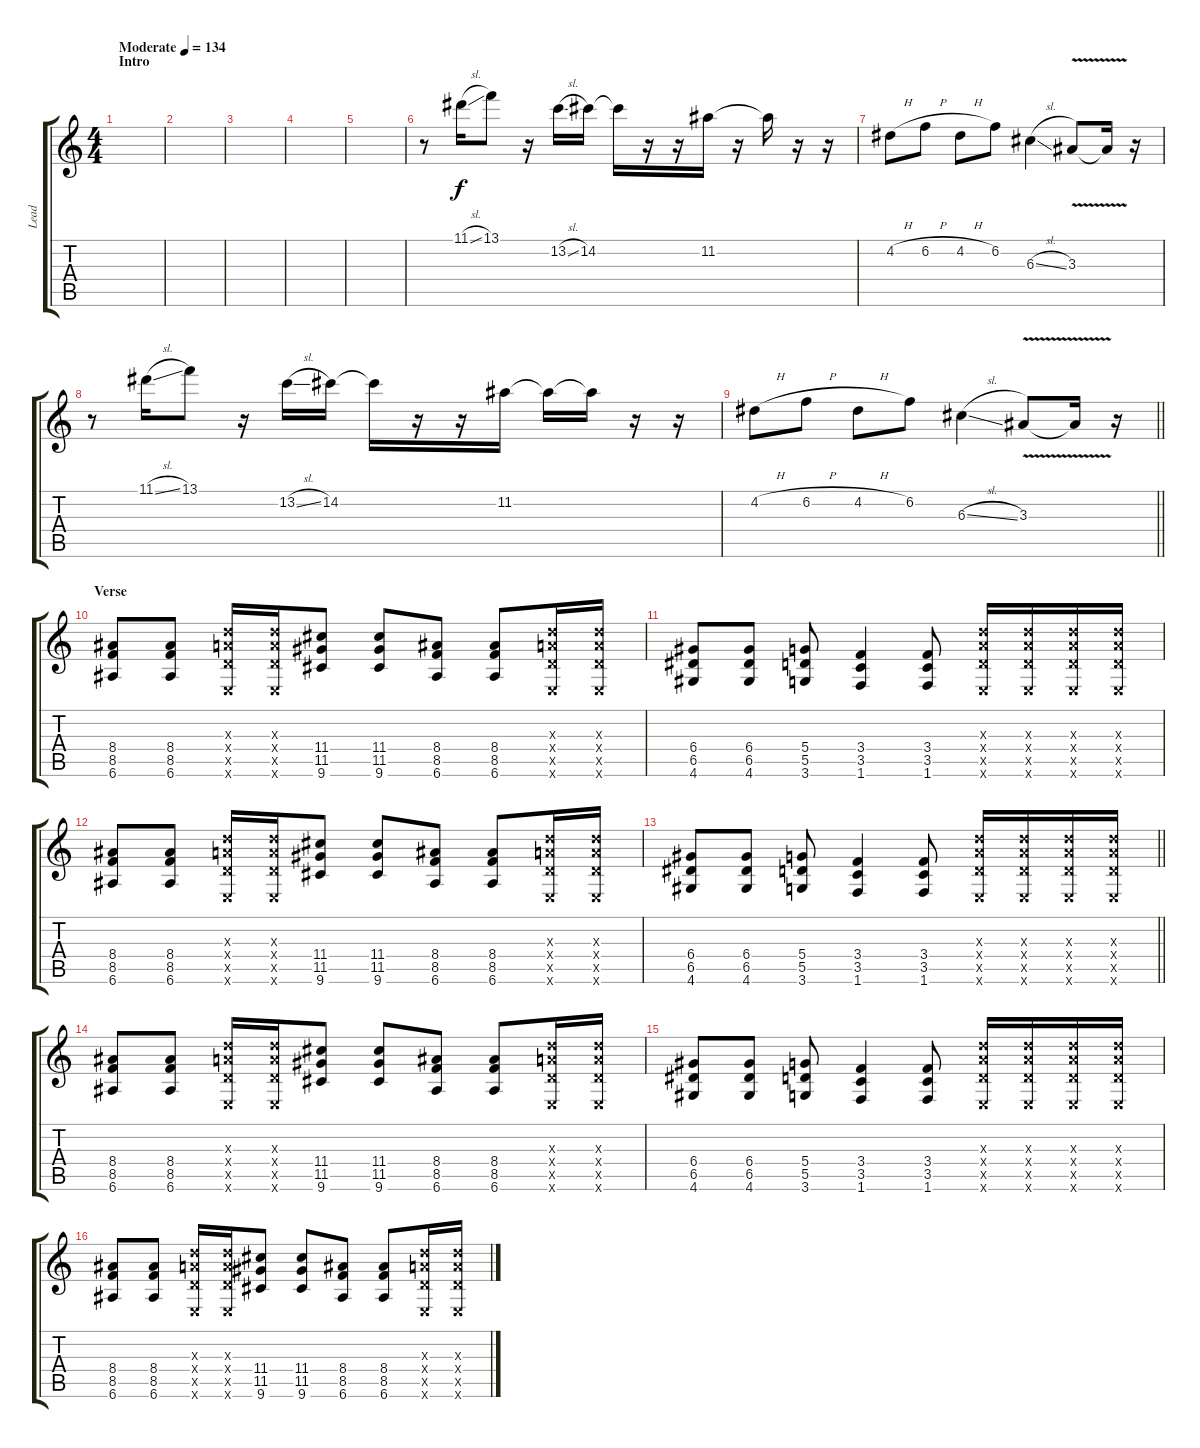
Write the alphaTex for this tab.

\track ("Lead" "Lead") {instrument overdrivenguitar}
\staff {score tabs}
\tuning (E4 B3 G3 D3 A2 E2) {hide}
\ts (4 4)
\section ("" "Intro")
\tempo (134 "Moderate")
\clef g2
\ks c
|
|
|
|
|
r.8 11.1{sl}.16 13.1.8 r.16 13.2{sl}.16 14.2.16 14.2{t}.16 r.16 r.16 11.2.16 r.16 11.2{t}.16 r.16 r.16 |
4.2{h}.8 6.2{h}.8 4.2{h}.8 6.2.8 6.3{sl}.4 3.3{v}.8 3.3{t}.16 r.16 |
r.8 11.1{sl}.16 13.1.8 r.16 13.2{sl}.16 14.2.16 14.2{t}.16 r.16 r.16 11.2.16 11.2{t}.16 11.2{t}.16 r.16 r.16 |
\barLineRight lightlight
4.2{h}.8 6.2{h}.8 4.2{h}.8 6.2.8 6.3{sl}.4 3.3{v}.8 3.3{t}.16 r.16 |
\section ("" "Verse")
(8.4 8.5 6.6).8 (8.4 8.5 6.6).8 (7.3{x} 7.4{x} 5.5{x} 0.6{x}).16 (7.3{x} 7.4{x} 5.5{x} 0.6{x}).16 (11.4 11.5 9.6).8 (11.4 11.5 9.6).8 (8.4 8.5 6.6).8 (8.4 8.5 6.6).8 (7.3{x} 7.4{x} 5.5{x} 0.6{x}).16 (7.3{x} 7.4{x} 5.5{x} 0.6{x}).16 |
(6.4 6.5 4.6).8 (6.4 6.5 4.6).8 (5.4 5.5 3.6).8 (3.4 3.5 1.6).4 (3.4 3.5 1.6).8 (7.3{x} 7.4{x} 5.5{x} 0.6{x}).16 (7.3{x} 7.4{x} 5.5{x} 0.6{x}).16 (7.3{x} 7.4{x} 5.5{x} 0.6{x}).16 (7.3{x} 7.4{x} 5.5{x} 0.6{x}).16 |
(8.4 8.5 6.6).8 (8.4 8.5 6.6).8 (7.3{x} 7.4{x} 5.5{x} 0.6{x}).16 (7.3{x} 7.4{x} 5.5{x} 0.6{x}).16 (11.4 11.5 9.6).8 (11.4 11.5 9.6).8 (8.4 8.5 6.6).8 (8.4 8.5 6.6).8 (7.3{x} 7.4{x} 5.5{x} 0.6{x}).16 (7.3{x} 7.4{x} 5.5{x} 0.6{x}).16 |
\barLineRight lightlight
(6.4 6.5 4.6).8 (6.4 6.5 4.6).8 (5.4 5.5 3.6).8 (3.4 3.5 1.6).4 (3.4 3.5 1.6).8 (7.3{x} 7.4{x} 5.5{x} 0.6{x}).16 (7.3{x} 7.4{x} 5.5{x} 0.6{x}).16 (7.3{x} 7.4{x} 5.5{x} 0.6{x}).16 (7.3{x} 7.4{x} 5.5{x} 0.6{x}).16 |
(8.4 8.5 6.6).8 (8.4 8.5 6.6).8 (7.3{x} 7.4{x} 5.5{x} 0.6{x}).16 (7.3{x} 7.4{x} 5.5{x} 0.6{x}).16 (11.4 11.5 9.6).8 (11.4 11.5 9.6).8 (8.4 8.5 6.6).8 (8.4 8.5 6.6).8 (7.3{x} 7.4{x} 5.5{x} 0.6{x}).16 (7.3{x} 7.4{x} 5.5{x} 0.6{x}).16 |
(6.4 6.5 4.6).8 (6.4 6.5 4.6).8 (5.4 5.5 3.6).8 (3.4 3.5 1.6).4 (3.4 3.5 1.6).8 (7.3{x} 7.4{x} 5.5{x} 0.6{x}).16 (7.3{x} 7.4{x} 5.5{x} 0.6{x}).16 (7.3{x} 7.4{x} 5.5{x} 0.6{x}).16 (7.3{x} 7.4{x} 5.5{x} 0.6{x}).16 |
(8.4 8.5 6.6).8 (8.4 8.5 6.6).8 (7.3{x} 7.4{x} 5.5{x} 0.6{x}).16 (7.3{x} 7.4{x} 5.5{x} 0.6{x}).16 (11.4 11.5 9.6).8 (11.4 11.5 9.6).8 (8.4 8.5 6.6).8 (8.4 8.5 6.6).8 (7.3{x} 7.4{x} 5.5{x} 0.6{x}).16 (7.3{x} 7.4{x} 5.5{x} 0.6{x}).16
